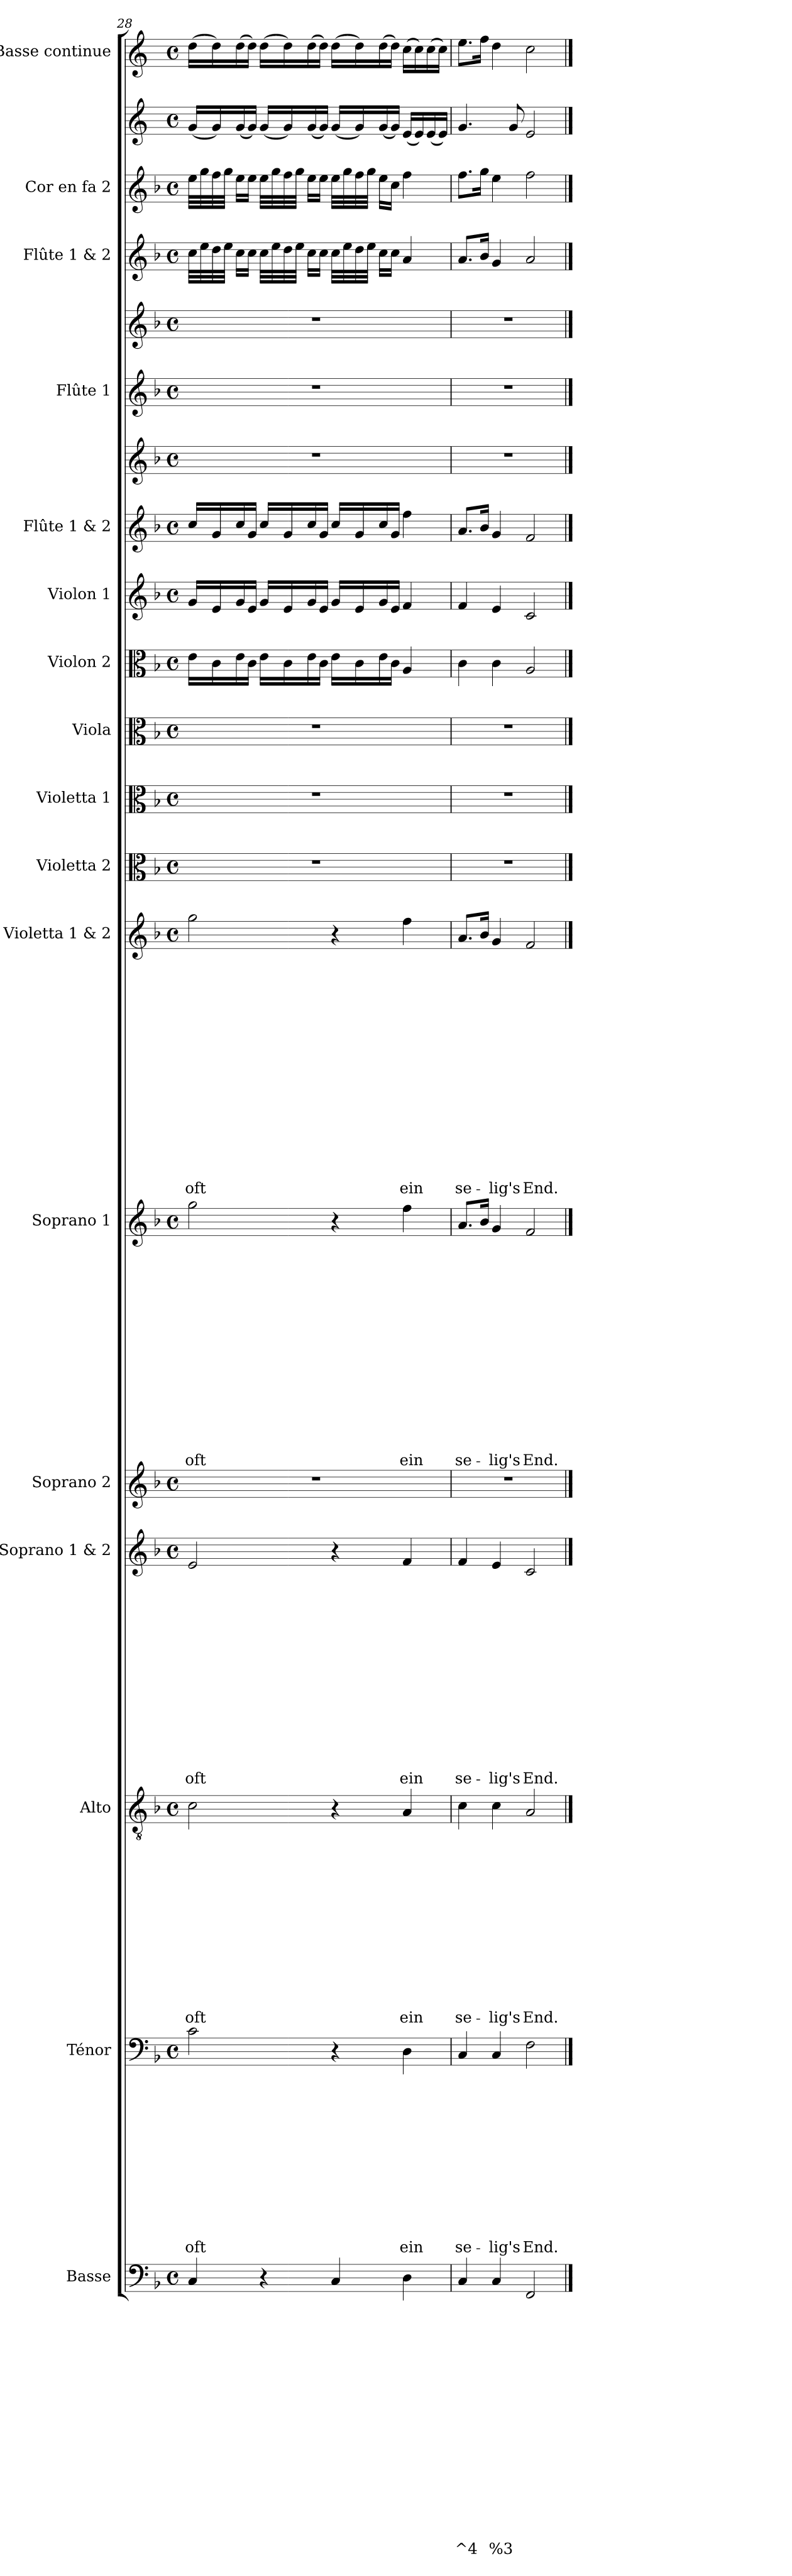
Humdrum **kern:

**kern	**text	**text	**text	**text	**text	**text	**text	**text	**text	**text	**text	**text	**text	**text	**text	**text	**text	**kern	**text	**text	**text	**text	**text	**text	**text	**text	**text	**text	**text	**text	**kern	**text	**text	**text	**text	**text	**text	**text	**text	**text	**text	**text	**text	**text	**kern	**text	**text	**text	**text	**text	**text	**text	**text	**text	**text	**text	**text	**text	**text	**kern	**kern	**text	**text	**text	**text	**text	**text	**text	**text	**text	**text	**text	**text	**text	**text	**text	**kern	**text	**text	**text	**text	**text	**text	**text	**text	**text	**text	**text	**text	**text	**text	**text	**text	**kern	**kern	**kern	**kern	**kern	**kern	**kern	**kern	**kern	**kern	**kern	**kern	**kern
*part17	*part17	*part17	*part17	*part17	*part17	*part17	*part17	*part17	*part17	*part17	*part17	*part17	*part17	*part17	*part17	*part17	*part17	*part16	*part16	*part16	*part16	*part16	*part16	*part16	*part16	*part16	*part16	*part16	*part16	*part16	*part15	*part15	*part15	*part15	*part15	*part15	*part15	*part15	*part15	*part15	*part15	*part15	*part15	*part15	*part14	*part14	*part14	*part14	*part14	*part14	*part14	*part14	*part14	*part14	*part14	*part14	*part14	*part14	*part14	*part13	*part12	*part12	*part12	*part12	*part12	*part12	*part12	*part12	*part12	*part12	*part12	*part12	*part12	*part12	*part12	*part12	*part11	*part11	*part11	*part11	*part11	*part11	*part11	*part11	*part11	*part11	*part11	*part11	*part11	*part11	*part11	*part11	*part11	*part10	*part9	*part8	*part7	*part6	*part5	*part5	*part4	*part4	*part3	*part2	*part2	*part1
*staff20	*staff20	*staff20	*staff20	*staff20	*staff20	*staff20	*staff20	*staff20	*staff20	*staff20	*staff20	*staff20	*staff20	*staff20	*staff20	*staff20	*staff20	*staff19	*staff19	*staff19	*staff19	*staff19	*staff19	*staff19	*staff19	*staff19	*staff19	*staff19	*staff19	*staff19	*staff18	*staff18	*staff18	*staff18	*staff18	*staff18	*staff18	*staff18	*staff18	*staff18	*staff18	*staff18	*staff18	*staff18	*staff17	*staff17	*staff17	*staff17	*staff17	*staff17	*staff17	*staff17	*staff17	*staff17	*staff17	*staff17	*staff17	*staff17	*staff17	*staff16	*staff15	*staff15	*staff15	*staff15	*staff15	*staff15	*staff15	*staff15	*staff15	*staff15	*staff15	*staff15	*staff15	*staff15	*staff15	*staff15	*staff14	*staff14	*staff14	*staff14	*staff14	*staff14	*staff14	*staff14	*staff14	*staff14	*staff14	*staff14	*staff14	*staff14	*staff14	*staff14	*staff14	*staff13	*staff12	*staff11	*staff10	*staff9	*staff8	*staff7	*staff6	*staff5	*staff4	*staff3	*staff2	*staff1
*I"Basse	*	*	*	*	*	*	*	*	*	*	*	*	*	*	*	*	*	*I"Ténor	*	*	*	*	*	*	*	*	*	*	*	*	*I"Alto	*	*	*	*	*	*	*	*	*	*	*	*	*	*I"Soprano 1 & 2	*	*	*	*	*	*	*	*	*	*	*	*	*	*	*I"Soprano 2	*I"Soprano 1	*	*	*	*	*	*	*	*	*	*	*	*	*	*	*	*I"Violetta 1 & 2	*	*	*	*	*	*	*	*	*	*	*	*	*	*	*	*	*I"Violetta 2	*I"Violetta 1	*I"Viola	*I"Violon 2	*I"Violon 1	*I"Flûte 1 & 2	*	*I"Flûte 1	*	*I"Flûte 1 & 2	*I"Cor en fa 2	*	*I"Basse continue
*I'Bas	*	*	*	*	*	*	*	*	*	*	*	*	*	*	*	*	*	*I'T	*	*	*	*	*	*	*	*	*	*	*	*	*I'A	*	*	*	*	*	*	*	*	*	*	*	*	*	*I'Pno	*	*	*	*	*	*	*	*	*	*	*	*	*	*	*I'S 2	*I'S 1	*	*	*	*	*	*	*	*	*	*	*	*	*	*	*	*	*	*	*	*	*	*	*	*	*	*	*	*	*	*	*	*	*I'Vta 2	*I'Vta 1	*I'Vla	*I'Vln 2	*I'Vln 1	*I'Vln 1	*	*I'Fl 1	*	*	*I'Cor 2	*	*I'BC
!!LO:PB:g=z
*clefF4	*	*	*	*	*	*	*	*	*	*	*	*	*	*	*	*	*	*clefF4	*	*	*	*	*	*	*	*	*	*	*	*	*clefGv2	*	*	*	*	*	*	*	*	*	*	*	*	*	*clefG2	*	*	*	*	*	*	*	*	*	*	*	*	*	*	*clefG2	*clefG2	*	*	*	*	*	*	*	*	*	*	*	*	*	*	*	*clefG2	*	*	*	*	*	*	*	*	*	*	*	*	*	*	*	*	*clefC3	*clefC3	*clefC3	*clefC3	*clefG2	*clefG2	*clefG2	*clefG2	*clefG2	*clefG2	*clefG2	*clefG2	*clefG2
*ITrd7c12	*	*	*	*	*	*	*	*	*	*	*	*	*	*	*	*	*	*	*	*	*	*	*	*	*	*	*	*	*	*	*	*	*	*	*	*	*	*	*	*	*	*	*	*	*	*	*	*	*	*	*	*	*	*	*	*	*	*	*	*	*	*	*	*	*	*	*	*	*	*	*	*	*	*	*	*	*	*	*	*	*	*	*	*	*	*	*	*	*	*	*	*	*	*	*	*	*	*	*	*	*	*	*	*	*ITrd4c7	*ITrd4c7
*k[b-]	*	*	*	*	*	*	*	*	*	*	*	*	*	*	*	*	*	*k[b-]	*	*	*	*	*	*	*	*	*	*	*	*	*k[b-]	*	*	*	*	*	*	*	*	*	*	*	*	*	*k[b-]	*	*	*	*	*	*	*	*	*	*	*	*	*	*	*k[b-]	*k[b-]	*	*	*	*	*	*	*	*	*	*	*	*	*	*	*	*k[b-]	*	*	*	*	*	*	*	*	*	*	*	*	*	*	*	*	*k[b-]	*k[b-]	*k[b-]	*k[b-]	*k[b-]	*k[b-]	*k[b-]	*k[b-]	*k[b-]	*k[b-]	*k[b-]	*k[b-]	*k[b-]
*F:	*	*	*	*	*	*	*	*	*	*	*	*	*	*	*	*	*	*F:	*	*	*	*	*	*	*	*	*	*	*	*	*F:	*	*	*	*	*	*	*	*	*	*	*	*	*	*F:	*	*	*	*	*	*	*	*	*	*	*	*	*	*	*F:	*F:	*	*	*	*	*	*	*	*	*	*	*	*	*	*	*	*F:	*	*	*	*	*	*	*	*	*	*	*	*	*	*	*	*	*F:	*F:	*F:	*F:	*F:	*F:	*F:	*F:	*F:	*F:	*F:	*F:	*F:
*M4/4	*	*	*	*	*	*	*	*	*	*	*	*	*	*	*	*	*	*M4/4	*	*	*	*	*	*	*	*	*	*	*	*	*M4/4	*	*	*	*	*	*	*	*	*	*	*	*	*	*M4/4	*	*	*	*	*	*	*	*	*	*	*	*	*	*	*M4/4	*M4/4	*	*	*	*	*	*	*	*	*	*	*	*	*	*	*	*M4/4	*	*	*	*	*	*	*	*	*	*	*	*	*	*	*	*	*M4/4	*M4/4	*M4/4	*M4/4	*M4/4	*M4/4	*M4/4	*M4/4	*M4/4	*M4/4	*M4/4	*M4/4	*M4/4
*met(c)	*	*	*	*	*	*	*	*	*	*	*	*	*	*	*	*	*	*met(c)	*	*	*	*	*	*	*	*	*	*	*	*	*met(c)	*	*	*	*	*	*	*	*	*	*	*	*	*	*met(c)	*	*	*	*	*	*	*	*	*	*	*	*	*	*	*met(c)	*met(c)	*	*	*	*	*	*	*	*	*	*	*	*	*	*	*	*met(c)	*	*	*	*	*	*	*	*	*	*	*	*	*	*	*	*	*met(c)	*met(c)	*met(c)	*met(c)	*met(c)	*met(c)	*met(c)	*met(c)	*met(c)	*met(c)	*met(c)	*met(c)	*met(c)
=28	=28	=28	=28	=28	=28	=28	=28	=28	=28	=28	=28	=28	=28	=28	=28	=28	=28	=28	=28	=28	=28	=28	=28	=28	=28	=28	=28	=28	=28	=28	=28	=28	=28	=28	=28	=28	=28	=28	=28	=28	=28	=28	=28	=28	=28	=28	=28	=28	=28	=28	=28	=28	=28	=28	=28	=28	=28	=28	=28	=28	=28	=28	=28	=28	=28	=28	=28	=28	=28	=28	=28	=28	=28	=28	=28	=28	=28	=28	=28	=28	=28	=28	=28	=28	=28	=28	=28	=28	=28	=28	=28	=28	=28	=28	=28	=28	=28	=28	=28	=28	=28	=28	=28	=28	=28	=28
4CC/	.	.	.	.	.	.	.	.	.	.	.	.	.	.	.	.	.	2c\	.	.	.	.	.	.	.	.	.	.	.	oft	2c\	.	.	.	.	.	.	.	.	.	.	.	.	oft	2e/	.	.	.	.	.	.	.	.	.	.	.	.	.	oft	1r	2gg\	.	.	.	.	.	.	.	.	.	.	.	.	.	.	oft	2gg\	.	.	.	.	.	.	.	.	.	.	.	.	.	.	.	oft	1r	1r	1r	16e\LL	16g/LL	16cc/LL	1r	1r	1r	32cc\LLL	32ee\LLL	(<16c/LL	(>16g\LL
.	.	.	.	.	.	.	.	.	.	.	.	.	.	.	.	.	.	.	.	.	.	.	.	.	.	.	.	.	.	.	.	.	.	.	.	.	.	.	.	.	.	.	.	.	.	.	.	.	.	.	.	.	.	.	.	.	.	.	.	.	.	.	.	.	.	.	.	.	.	.	.	.	.	.	.	.	.	.	.	.	.	.	.	.	.	.	.	.	.	.	.	.	.	.	.	.	.	.	.	.	.	.	32ee\	32gg\	.	.
.	.	.	.	.	.	.	.	.	.	.	.	.	.	.	.	.	.	.	.	.	.	.	.	.	.	.	.	.	.	.	.	.	.	.	.	.	.	.	.	.	.	.	.	.	.	.	.	.	.	.	.	.	.	.	.	.	.	.	.	.	.	.	.	.	.	.	.	.	.	.	.	.	.	.	.	.	.	.	.	.	.	.	.	.	.	.	.	.	.	.	.	.	.	.	.	.	16c\	16e/	16g/	.	.	.	32dd\	32ff\	16c/)	16g\)
.	.	.	.	.	.	.	.	.	.	.	.	.	.	.	.	.	.	.	.	.	.	.	.	.	.	.	.	.	.	.	.	.	.	.	.	.	.	.	.	.	.	.	.	.	.	.	.	.	.	.	.	.	.	.	.	.	.	.	.	.	.	.	.	.	.	.	.	.	.	.	.	.	.	.	.	.	.	.	.	.	.	.	.	.	.	.	.	.	.	.	.	.	.	.	.	.	.	.	.	.	.	.	32ee\JJJ	32gg\JJJ	.	.
.	.	.	.	.	.	.	.	.	.	.	.	.	.	.	.	.	.	.	.	.	.	.	.	.	.	.	.	.	.	.	.	.	.	.	.	.	.	.	.	.	.	.	.	.	.	.	.	.	.	.	.	.	.	.	.	.	.	.	.	.	.	.	.	.	.	.	.	.	.	.	.	.	.	.	.	.	.	.	.	.	.	.	.	.	.	.	.	.	.	.	.	.	.	.	.	.	16e\	16g/	16cc/	.	.	.	16cc\LL	16ee\LL	(<16c/	(>16g\
.	.	.	.	.	.	.	.	.	.	.	.	.	.	.	.	.	.	.	.	.	.	.	.	.	.	.	.	.	.	.	.	.	.	.	.	.	.	.	.	.	.	.	.	.	.	.	.	.	.	.	.	.	.	.	.	.	.	.	.	.	.	.	.	.	.	.	.	.	.	.	.	.	.	.	.	.	.	.	.	.	.	.	.	.	.	.	.	.	.	.	.	.	.	.	.	.	16c\JJ	16e/JJ	16g/JJ	.	.	.	16cc\JJ	16ee\JJ	16c/JJ)	16g\JJ)
4r	.	.	.	.	.	.	.	.	.	.	.	.	.	.	.	.	.	.	.	.	.	.	.	.	.	.	.	.	.	.	.	.	.	.	.	.	.	.	.	.	.	.	.	.	.	.	.	.	.	.	.	.	.	.	.	.	.	.	.	.	.	.	.	.	.	.	.	.	.	.	.	.	.	.	.	.	.	.	.	.	.	.	.	.	.	.	.	.	.	.	.	.	.	.	.	.	16e\LL	16g/LL	16cc/LL	.	.	.	32cc\LLL	32ee\LLL	(<16c/LL	(>16g\LL
.	.	.	.	.	.	.	.	.	.	.	.	.	.	.	.	.	.	.	.	.	.	.	.	.	.	.	.	.	.	.	.	.	.	.	.	.	.	.	.	.	.	.	.	.	.	.	.	.	.	.	.	.	.	.	.	.	.	.	.	.	.	.	.	.	.	.	.	.	.	.	.	.	.	.	.	.	.	.	.	.	.	.	.	.	.	.	.	.	.	.	.	.	.	.	.	.	.	.	.	.	.	.	32ee\	32gg\	.	.
.	.	.	.	.	.	.	.	.	.	.	.	.	.	.	.	.	.	.	.	.	.	.	.	.	.	.	.	.	.	.	.	.	.	.	.	.	.	.	.	.	.	.	.	.	.	.	.	.	.	.	.	.	.	.	.	.	.	.	.	.	.	.	.	.	.	.	.	.	.	.	.	.	.	.	.	.	.	.	.	.	.	.	.	.	.	.	.	.	.	.	.	.	.	.	.	.	16c\	16e/	16g/	.	.	.	32dd\	32ff\	16c/)	16g\)
.	.	.	.	.	.	.	.	.	.	.	.	.	.	.	.	.	.	.	.	.	.	.	.	.	.	.	.	.	.	.	.	.	.	.	.	.	.	.	.	.	.	.	.	.	.	.	.	.	.	.	.	.	.	.	.	.	.	.	.	.	.	.	.	.	.	.	.	.	.	.	.	.	.	.	.	.	.	.	.	.	.	.	.	.	.	.	.	.	.	.	.	.	.	.	.	.	.	.	.	.	.	.	32ee\JJJ	32gg\JJJ	.	.
.	.	.	.	.	.	.	.	.	.	.	.	.	.	.	.	.	.	.	.	.	.	.	.	.	.	.	.	.	.	.	.	.	.	.	.	.	.	.	.	.	.	.	.	.	.	.	.	.	.	.	.	.	.	.	.	.	.	.	.	.	.	.	.	.	.	.	.	.	.	.	.	.	.	.	.	.	.	.	.	.	.	.	.	.	.	.	.	.	.	.	.	.	.	.	.	.	16e\	16g/	16cc/	.	.	.	16cc\LL	16ee\LL	(<16c/	(>16g\
.	.	.	.	.	.	.	.	.	.	.	.	.	.	.	.	.	.	.	.	.	.	.	.	.	.	.	.	.	.	.	.	.	.	.	.	.	.	.	.	.	.	.	.	.	.	.	.	.	.	.	.	.	.	.	.	.	.	.	.	.	.	.	.	.	.	.	.	.	.	.	.	.	.	.	.	.	.	.	.	.	.	.	.	.	.	.	.	.	.	.	.	.	.	.	.	.	16c\JJ	16e/JJ	16g/JJ	.	.	.	16cc\JJ	16ee\JJ	16c/JJ)	16g\JJ)
4CC/	.	.	.	.	.	.	.	.	.	.	.	.	.	.	.	.	.	4r	.	.	.	.	.	.	.	.	.	.	.	.	4r	.	.	.	.	.	.	.	.	.	.	.	.	.	4r	.	.	.	.	.	.	.	.	.	.	.	.	.	.	.	4r	.	.	.	.	.	.	.	.	.	.	.	.	.	.	.	4r	.	.	.	.	.	.	.	.	.	.	.	.	.	.	.	.	.	.	.	16e\LL	16g/LL	16cc/LL	.	.	.	32cc\LLL	32ee\LLL	(<16c/LL	(>16g\LL
.	.	.	.	.	.	.	.	.	.	.	.	.	.	.	.	.	.	.	.	.	.	.	.	.	.	.	.	.	.	.	.	.	.	.	.	.	.	.	.	.	.	.	.	.	.	.	.	.	.	.	.	.	.	.	.	.	.	.	.	.	.	.	.	.	.	.	.	.	.	.	.	.	.	.	.	.	.	.	.	.	.	.	.	.	.	.	.	.	.	.	.	.	.	.	.	.	.	.	.	.	.	.	32ee\	32gg\	.	.
.	.	.	.	.	.	.	.	.	.	.	.	.	.	.	.	.	.	.	.	.	.	.	.	.	.	.	.	.	.	.	.	.	.	.	.	.	.	.	.	.	.	.	.	.	.	.	.	.	.	.	.	.	.	.	.	.	.	.	.	.	.	.	.	.	.	.	.	.	.	.	.	.	.	.	.	.	.	.	.	.	.	.	.	.	.	.	.	.	.	.	.	.	.	.	.	.	16c\	16e/	16g/	.	.	.	32dd\	32ff\	16c/)	16g\)
.	.	.	.	.	.	.	.	.	.	.	.	.	.	.	.	.	.	.	.	.	.	.	.	.	.	.	.	.	.	.	.	.	.	.	.	.	.	.	.	.	.	.	.	.	.	.	.	.	.	.	.	.	.	.	.	.	.	.	.	.	.	.	.	.	.	.	.	.	.	.	.	.	.	.	.	.	.	.	.	.	.	.	.	.	.	.	.	.	.	.	.	.	.	.	.	.	.	.	.	.	.	.	32ee\JJJ	32gg\JJJ	.	.
.	.	.	.	.	.	.	.	.	.	.	.	.	.	.	.	.	.	.	.	.	.	.	.	.	.	.	.	.	.	.	.	.	.	.	.	.	.	.	.	.	.	.	.	.	.	.	.	.	.	.	.	.	.	.	.	.	.	.	.	.	.	.	.	.	.	.	.	.	.	.	.	.	.	.	.	.	.	.	.	.	.	.	.	.	.	.	.	.	.	.	.	.	.	.	.	.	16e\	16g/	16cc/	.	.	.	16cc\LL	16ee\LL	(<16c/	(>16g\
.	.	.	.	.	.	.	.	.	.	.	.	.	.	.	.	.	.	.	.	.	.	.	.	.	.	.	.	.	.	.	.	.	.	.	.	.	.	.	.	.	.	.	.	.	.	.	.	.	.	.	.	.	.	.	.	.	.	.	.	.	.	.	.	.	.	.	.	.	.	.	.	.	.	.	.	.	.	.	.	.	.	.	.	.	.	.	.	.	.	.	.	.	.	.	.	.	16c\JJ	16e/JJ	16g/JJ	.	.	.	16cc\JJ	16cc\JJ	16c/JJ)	16g\JJ)
4DD\	.	.	.	.	.	.	.	.	.	.	.	.	.	.	.	.	.	4D\	.	.	.	.	.	.	.	.	.	.	.	ein	4A/	.	.	.	.	.	.	.	.	.	.	.	.	ein	4f/	.	.	.	.	.	.	.	.	.	.	.	.	.	ein	.	4ff\	.	.	.	.	.	.	.	.	.	.	.	.	.	.	ein	4ff\	.	.	.	.	.	.	.	.	.	.	.	.	.	.	.	ein	.	.	.	4A/	4f/	4ff\	.	.	.	4a/	4ff\	(<16A/LL	(>16f\LL
.	.	.	.	.	.	.	.	.	.	.	.	.	.	.	.	.	.	.	.	.	.	.	.	.	.	.	.	.	.	.	.	.	.	.	.	.	.	.	.	.	.	.	.	.	.	.	.	.	.	.	.	.	.	.	.	.	.	.	.	.	.	.	.	.	.	.	.	.	.	.	.	.	.	.	.	.	.	.	.	.	.	.	.	.	.	.	.	.	.	.	.	.	.	.	.	.	.	.	.	.	.	.	.	.	16A/)	16f\)
.	.	.	.	.	.	.	.	.	.	.	.	.	.	.	.	.	.	.	.	.	.	.	.	.	.	.	.	.	.	.	.	.	.	.	.	.	.	.	.	.	.	.	.	.	.	.	.	.	.	.	.	.	.	.	.	.	.	.	.	.	.	.	.	.	.	.	.	.	.	.	.	.	.	.	.	.	.	.	.	.	.	.	.	.	.	.	.	.	.	.	.	.	.	.	.	.	.	.	.	.	.	.	.	.	(<16A/	(>16f\
.	.	.	.	.	.	.	.	.	.	.	.	.	.	.	.	.	.	.	.	.	.	.	.	.	.	.	.	.	.	.	.	.	.	.	.	.	.	.	.	.	.	.	.	.	.	.	.	.	.	.	.	.	.	.	.	.	.	.	.	.	.	.	.	.	.	.	.	.	.	.	.	.	.	.	.	.	.	.	.	.	.	.	.	.	.	.	.	.	.	.	.	.	.	.	.	.	.	.	.	.	.	.	.	.	16A/JJ)	16f\JJ)
=29	=29	=29	=29	=29	=29	=29	=29	=29	=29	=29	=29	=29	=29	=29	=29	=29	=29	=29	=29	=29	=29	=29	=29	=29	=29	=29	=29	=29	=29	=29	=29	=29	=29	=29	=29	=29	=29	=29	=29	=29	=29	=29	=29	=29	=29	=29	=29	=29	=29	=29	=29	=29	=29	=29	=29	=29	=29	=29	=29	=29	=29	=29	=29	=29	=29	=29	=29	=29	=29	=29	=29	=29	=29	=29	=29	=29	=29	=29	=29	=29	=29	=29	=29	=29	=29	=29	=29	=29	=29	=29	=29	=29	=29	=29	=29	=29	=29	=29	=29	=29	=29	=29	=29	=29	=29	=29
4CC/	.	.	.	.	.	.	.	.	.	.	.	.	.	.	.	.	^4	4C/	.	.	.	.	.	.	.	.	.	.	.	se-	4c\	.	.	.	.	.	.	.	.	.	.	.	.	se-	4f/	.	.	.	.	.	.	.	.	.	.	.	.	.	se-	1r	8.a/L	.	.	.	.	.	.	.	.	.	.	.	.	.	.	se-	8.a/L	.	.	.	.	.	.	.	.	.	.	.	.	.	.	.	se-	1r	1r	1r	4c\	4f/	8.a/L	1r	1r	1r	8.a/L	8.ff\L	4.c/	8.a\L
.	.	.	.	.	.	.	.	.	.	.	.	.	.	.	.	.	.	.	.	.	.	.	.	.	.	.	.	.	.	.	.	.	.	.	.	.	.	.	.	.	.	.	.	.	.	.	.	.	.	.	.	.	.	.	.	.	.	.	.	.	16b-/Jk	.	.	.	.	.	.	.	.	.	.	.	.	.	.	.	16b-/Jk	.	.	.	.	.	.	.	.	.	.	.	.	.	.	.	.	.	.	.	.	.	16b-/Jk	.	.	.	16b-/Jk	16gg\Jk	.	16b-\Jk
4CC/	.	.	.	.	.	.	.	.	.	.	.	.	.	.	.	.	%3	4C/	.	.	.	.	.	.	.	.	.	.	.	-lig's	4c\	.	.	.	.	.	.	.	.	.	.	.	.	-lig's	4e/	.	.	.	.	.	.	.	.	.	.	.	.	.	-lig's	.	4g/	.	.	.	.	.	.	.	.	.	.	.	.	.	.	-lig's	4g/	.	.	.	.	.	.	.	.	.	.	.	.	.	.	.	-lig's	.	.	.	4c\	4e/	4g/	.	.	.	4g/	4ee\	.	4g\
.	.	.	.	.	.	.	.	.	.	.	.	.	.	.	.	.	.	.	.	.	.	.	.	.	.	.	.	.	.	.	.	.	.	.	.	.	.	.	.	.	.	.	.	.	.	.	.	.	.	.	.	.	.	.	.	.	.	.	.	.	.	.	.	.	.	.	.	.	.	.	.	.	.	.	.	.	.	.	.	.	.	.	.	.	.	.	.	.	.	.	.	.	.	.	.	.	.	.	.	.	.	.	.	.	8c/	.
2FFF/	.	.	.	.	.	.	.	.	.	.	.	.	.	.	.	.	.	2F\	.	.	.	.	.	.	.	.	.	.	.	End.	2A/	.	.	.	.	.	.	.	.	.	.	.	.	End.	2c/	.	.	.	.	.	.	.	.	.	.	.	.	.	End.	.	2f/	.	.	.	.	.	.	.	.	.	.	.	.	.	.	End.	2f/	.	.	.	.	.	.	.	.	.	.	.	.	.	.	.	End.	.	.	.	2A/	2c/	2f/	.	.	.	2a/	2ff\	2A/	2f\
==	==	==	==	==	==	==	==	==	==	==	==	==	==	==	==	==	==	==	==	==	==	==	==	==	==	==	==	==	==	==	==	==	==	==	==	==	==	==	==	==	==	==	==	==	==	==	==	==	==	==	==	==	==	==	==	==	==	==	==	==	==	==	==	==	==	==	==	==	==	==	==	==	==	==	==	==	==	==	==	==	==	==	==	==	==	==	==	==	==	==	==	==	==	==	==	==	==	==	==	==	==	==	==	==	==	==
*-	*-	*-	*-	*-	*-	*-	*-	*-	*-	*-	*-	*-	*-	*-	*-	*-	*-	*-	*-	*-	*-	*-	*-	*-	*-	*-	*-	*-	*-	*-	*-	*-	*-	*-	*-	*-	*-	*-	*-	*-	*-	*-	*-	*-	*-	*-	*-	*-	*-	*-	*-	*-	*-	*-	*-	*-	*-	*-	*-	*-	*-	*-	*-	*-	*-	*-	*-	*-	*-	*-	*-	*-	*-	*-	*-	*-	*-	*-	*-	*-	*-	*-	*-	*-	*-	*-	*-	*-	*-	*-	*-	*-	*-	*-	*-	*-	*-	*-	*-	*-	*-	*-	*-	*-	*-	*-
